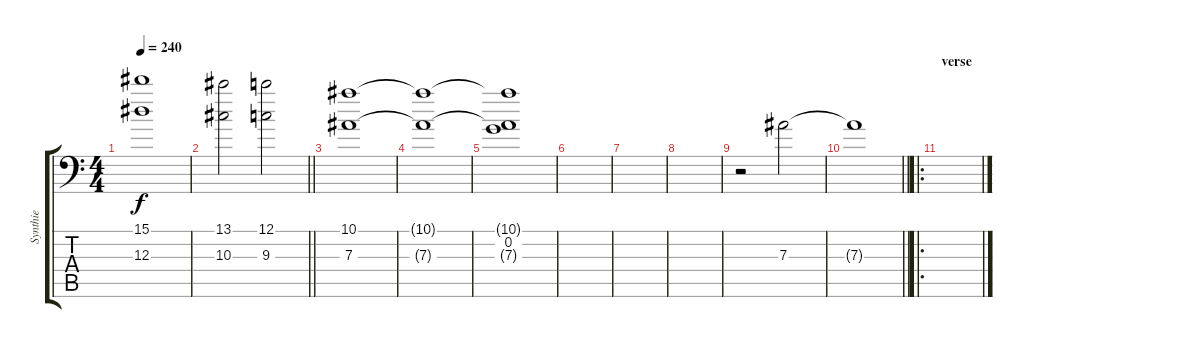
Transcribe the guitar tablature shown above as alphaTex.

\track ("Synthie" "Synthie") {instrument synthbass1}
\staff {score tabs}
\tuning (C4 G3 Eb3 Bb2 F2 Bb1) {hide}
\ts (4 4)
\tempo 240
\clef f4
\ks c
(15.1 12.3).1{dy f} |
\barLineRight lightlight
(13.1 10.3).2 (12.1 9.3).2 |
\section ("" "")
(10.1 7.3).1{volume 0} |
(10.1{t} 7.3{t}).1 |
(10.1{t} 0.2 7.3{t}).1 |
|
|
|
r.2{volume 7 instrument reversecymbal} 7.3.2 |
\barLineRight lightlight
7.3{t}.1 |
\ro
\section ("" "verse")
